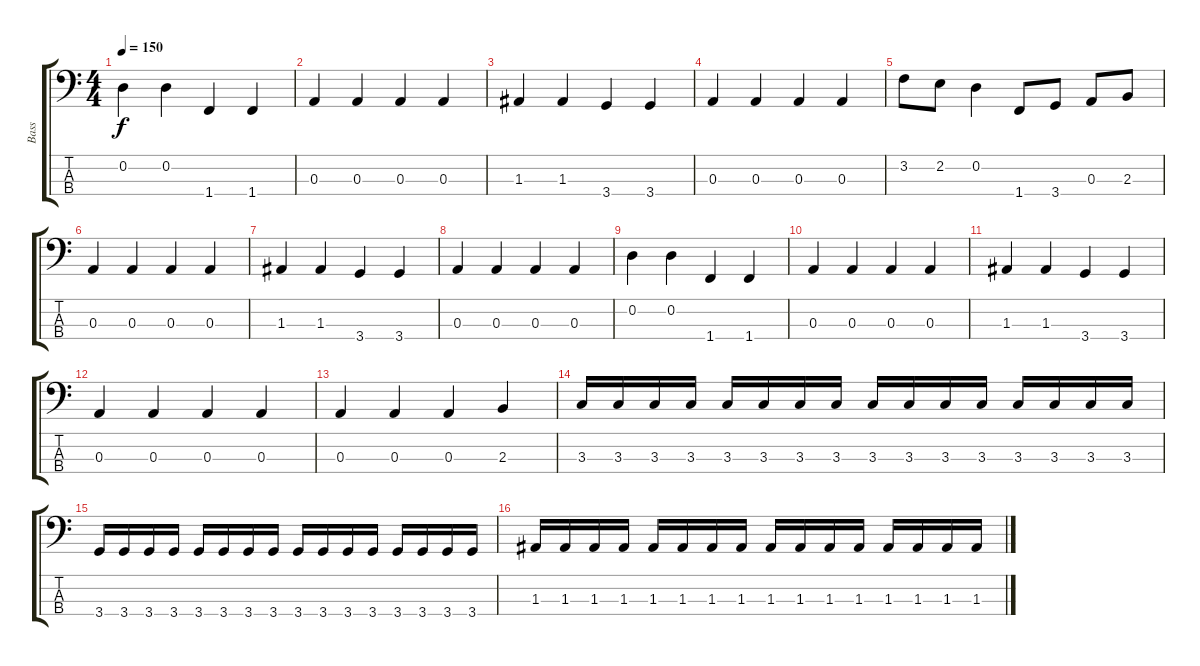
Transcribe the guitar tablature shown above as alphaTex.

\track ("Bass" "Bass") {instrument electricbassfinger}
\staff {score tabs}
\tuning (G2 D2 A1 E1) {hide}
\ts (4 4)
\tempo 150
\clef f4
\ks c
0.2.4{dy f} 0.2.4 1.4.4 1.4.4 |
0.3.4 0.3.4 0.3.4 0.3.4 |
1.3.4 1.3.4 3.4.4 3.4.4 |
0.3.4 0.3.4 0.3.4 0.3.4 |
3.2.8 2.2.8 0.2.4 1.4.8 3.4.8 0.3.8 2.3.8 |
0.3.4 0.3.4 0.3.4 0.3.4 |
1.3.4 1.3.4 3.4.4 3.4.4 |
0.3.4 0.3.4 0.3.4 0.3.4 |
0.2.4 0.2.4 1.4.4 1.4.4 |
0.3.4 0.3.4 0.3.4 0.3.4 |
1.3.4 1.3.4 3.4.4 3.4.4 |
0.3.4 0.3.4 0.3.4 0.3.4 |
0.3.4 0.3.4 0.3.4 2.3.4 |
3.3.16 3.3.16 3.3.16 3.3.16 3.3.16 3.3.16 3.3.16 3.3.16 3.3.16 3.3.16 3.3.16 3.3.16 3.3.16 3.3.16 3.3.16 3.3.16 |
3.4.16 3.4.16 3.4.16 3.4.16 3.4.16 3.4.16 3.4.16 3.4.16 3.4.16 3.4.16 3.4.16 3.4.16 3.4.16 3.4.16 3.4.16 3.4.16 |
1.3.16 1.3.16 1.3.16 1.3.16 1.3.16 1.3.16 1.3.16 1.3.16 1.3.16 1.3.16 1.3.16 1.3.16 1.3.16 1.3.16 1.3.16 1.3.16
